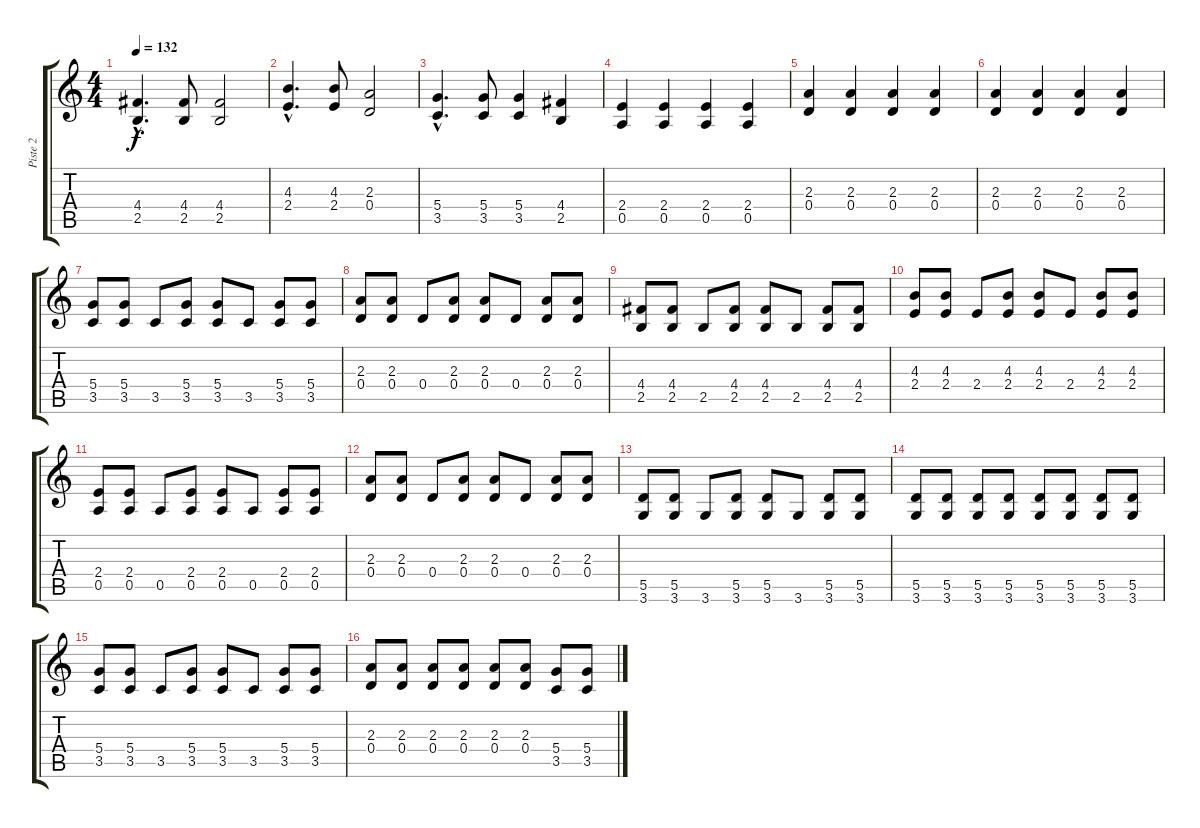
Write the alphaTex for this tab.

\track ("Piste 2" "Piste 2") {instrument acousticguitarsteel}
\staff {score tabs}
\tuning (E4 B3 G3 D3 A2 E2) {hide}
\ts (4 4)
\tempo 132
\clef g2
\ks c
(4.4{hac} 2.5{hac}).4{d dy f} (4.4 2.5).8 (4.4 2.5).2 |
(4.3{hac} 2.4{hac}).4{d} (4.3 2.4).8 (2.3 0.4).2 |
(5.4{hac} 3.5{hac}).4{d} (5.4 3.5).8 (5.4 3.5).4 (4.4 2.5).4 |
(2.4 0.5).4 (2.4 0.5).4 (2.4 0.5).4 (2.4 0.5).4 |
(2.3 0.4).4 (2.3 0.4).4 (2.3 0.4).4 (2.3 0.4).4 |
(2.3 0.4).4 (2.3 0.4).4 (2.3 0.4).4 (2.3 0.4).4 |
(5.4 3.5).8 (5.4 3.5).8 3.5.8 (5.4 3.5).8 (5.4 3.5).8 3.5.8 (5.4 3.5).8 (5.4 3.5).8 |
(2.3 0.4).8 (2.3 0.4).8 0.4.8 (2.3 0.4).8 (2.3 0.4).8 0.4.8 (2.3 0.4).8 (2.3 0.4).8 |
(4.4 2.5).8 (4.4 2.5).8 2.5.8 (4.4 2.5).8 (4.4 2.5).8 2.5.8 (4.4 2.5).8 (4.4 2.5).8 |
(4.3 2.4).8 (4.3 2.4).8 2.4.8 (4.3 2.4).8 (4.3 2.4).8 2.4.8 (4.3 2.4).8 (4.3 2.4).8 |
(2.4 0.5).8 (2.4 0.5).8 0.5.8 (2.4 0.5).8 (2.4 0.5).8 0.5.8 (2.4 0.5).8 (2.4 0.5).8 |
(2.3 0.4).8 (2.3 0.4).8 0.4.8 (2.3 0.4).8 (2.3 0.4).8 0.4.8 (2.3 0.4).8 (2.3 0.4).8 |
(5.5 3.6).8 (5.5 3.6).8 3.6.8 (5.5 3.6).8 (5.5 3.6).8 3.6.8 (5.5 3.6).8 (5.5 3.6).8 |
(5.5 3.6).8 (5.5 3.6).8 (5.5 3.6).8 (5.5 3.6).8 (5.5 3.6).8 (5.5 3.6).8 (5.5 3.6).8 (5.5 3.6).8 |
(5.4 3.5).8 (5.4 3.5).8 3.5.8 (5.4 3.5).8 (5.4 3.5).8 3.5.8 (5.4 3.5).8 (5.4 3.5).8 |
(2.3 0.4).8 (2.3 0.4).8 (2.3 0.4).8 (2.3 0.4).8 (2.3 0.4).8 (2.3 0.4).8 (5.4 3.5).8 (5.4 3.5).8
